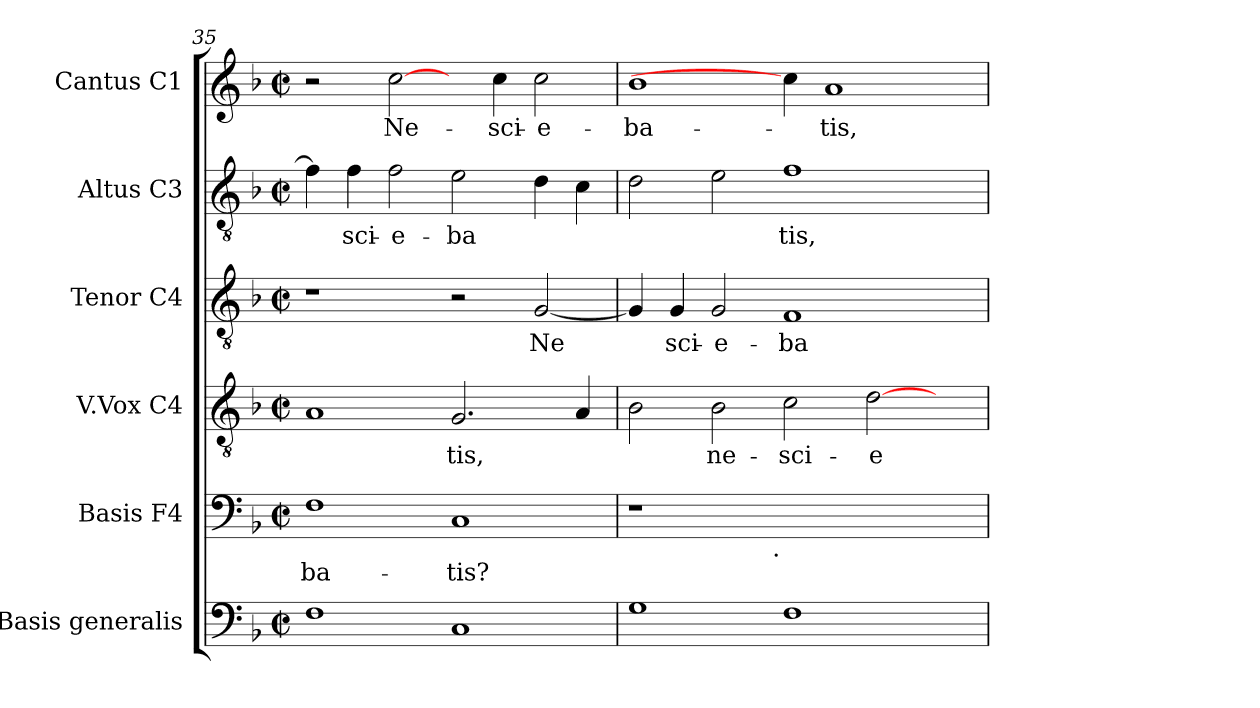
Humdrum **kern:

**kern	**kern	**text	**kern	**text	**kern	**text	**kern	**text	**kern	**text
*part6	*part5	*part5	*part4	*part4	*part3	*part3	*part2	*part2	*part1	*part1
*staff6	*staff5	*staff5	*staff4	*staff4	*staff3	*staff3	*staff2	*staff2	*staff1	*staff1
*I"Basis  generalis	*I"Basis  F4	*	*I"V.Vox  C4	*	*I"Tenor  C4	*	*I"Altus  C3	*	*I"Cantus  C1	*
*	*I'B	*	*	*	*I'T	*	*I'A	*	*I'C	*
*clefF4	*clefF4	*	*clefGv2	*	*clefGv2	*	*clefGv2	*	*clefG2	*
*k[b-]	*k[b-]	*	*k[b-]	*	*k[b-]	*	*k[b-]	*	*k[b-]	*
*F:	*F:	*	*F:	*	*F:	*	*F:	*	*F:	*
*M2/2	*M2/2	*	*M2/2	*	*M2/2	*	*M2/2	*	*M2/2	*
*met(c|)	*met(c|)	*	*met(c|)	*	*met(c|)	*	*met(c|)	*	*met(c|)	*
=35	=35	=35	=35	=35	=35	=35	=35	=35	=35	=35
!	!	!LO:LY:b:cj	!	!LO:LY:b:cj	!	!	!	!LO:LY:b:cj	!	!
1F	1F	-ba-	1A	--	1r	.	4f\]	--	2r	.
!	!	!	!	!	!	!	!	!LO:LY:b:cj	!	!
.	.	.	.	.	.	.	4f\	-sci-	.	.
!	!	!	!	!	!	!	!	!LO:LY:b:cj	!	!LO:LY:b:cj
.	.	.	.	.	.	.	2f\	-e-	[2cc\	Ne-
!	!	!LO:LY:b:cj	!	!LO:LY:b:cj	!	!	!	!LO:LY:b:cj	!	!
1C	1C	-tis?	2.G/	-tis,	2r	.	2e\	-ba-	4ryy	.
!	!	!	!	!	!	!	!	!	!	!LO:LY:b:cj
.	.	.	.	.	.	.	.	.	4cc\	-sci-
!	!	!	!	!	!	!LO:LY:b:cj	!	!LO:LY:b:cj	!	!LO:LY:b:cj
.	.	.	.	.	[<2G/	Ne-	4d\	--	2cc\	-e-
!	!	!	!	!LO:LY:b:cj	!	!	!	!LO:LY:b:cj	!	!
.	.	.	4A/	.	.	.	4c\	--	.	.
=36	=36	=36	=36	=36	=36	=36	=36	=36	=36	=36
!	!	!	!	!LO:LY:b:cj	!	!LO:LY:b:cj	!	!LO:LY:b:cj	!	!LO:LY:b:cj
*	*^	*	*	*	*	*	*	*	*	*
1G	1r	2ryy	.	2B-\	.	4G/]	--	2d\	--	1b-	-ba-
!	!	!	!	!	!	!	!LO:LY:b:cj	!	!	!	!
.	.	.	.	.	.	4G/	-sci-	.	.	.	.
!	!	!	!	!	!LO:LY:b:cj	!	!LO:LY:b:cj	!	!LO:LY:b:cj	!	!
.	.	4...ryy	.	2B-\	ne-	2G/	-e-	2e\	--	.	.
!	!	!LO:TX:b:t=.	!	!	!	!	!	!	!	!	!
.	.	1ryy	.	.	.	.	.	.	.	.	.
!	!	!	!	!	!LO:LY:b:cj	!	!LO:LY:b:cj	!	!LO:LY:b:cj	!	!
1F	1ryy	.	.	2c\	-sci-	1F	-ba-	1f	-tis,	4cc\]	.
!	!	!	!	!	!	!	!	!	!	!	!LO:LY:b:cj
.	.	.	.	.	.	.	.	.	.	1a	-tis,
!	!	!	!	!	!LO:LY:b:cj	!	!	!	!	!	!
.	.	.	.	[>2d\	-e-	.	.	.	.	.	.
.	.	4ryy	.	.	.	.	.	.	.	.	.
4ryy	4ryy	.	.	4ryy	.	4ryy	.	4ryy	.	.	.
.	.	32ryy	.	.	.	.	.	.	.	.	.
*	*v	*v	*	*	*	*	*	*	*	*	*
=	=	=	=	=	=	=	=	=	=	=
*-	*-	*-	*-	*-	*-	*-	*-	*-	*-	*-
